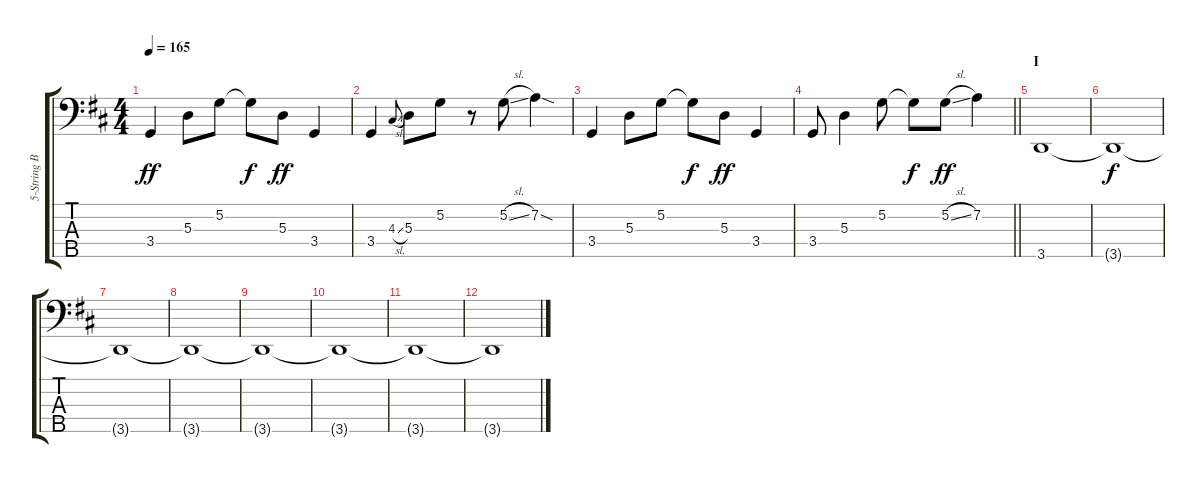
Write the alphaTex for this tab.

\track ("5-String Bass" "5-String B") {mute instrument electricbasspick}
\staff {score tabs}
\tuning (G2 D2 A1 E1 B0) {hide}
\ts (4 4)
\tempo 165
\clef f4
\ks d
3.4.4{dy ff} 5.3.8 5.2.8 5.2{t}.8{dy f} 5.3.8{dy ff} 3.4.4 |
3.4.4 4.3{sl}.8{gr onbeat} 5.3.8 5.2.8 r.8 5.2{sl}.8 7.2{sod}.4 |
3.4.4 5.3.8 5.2.8 5.2{t}.8{dy f} 5.3.8{dy ff} 3.4.4 |
\barLineRight lightlight
3.4.8 5.3.4 5.2.8 5.2{t}.8{dy f} 5.2{sl}.8{dy ff} 7.2.4 |
\section ("" "I")
3.5.1 |
3.5{t}.1{dy f} |
3.5{t}.1 |
3.5{t}.1 |
3.5{t}.1 |
3.5{t}.1 |
3.5{t}.1 |
3.5{t}.1
